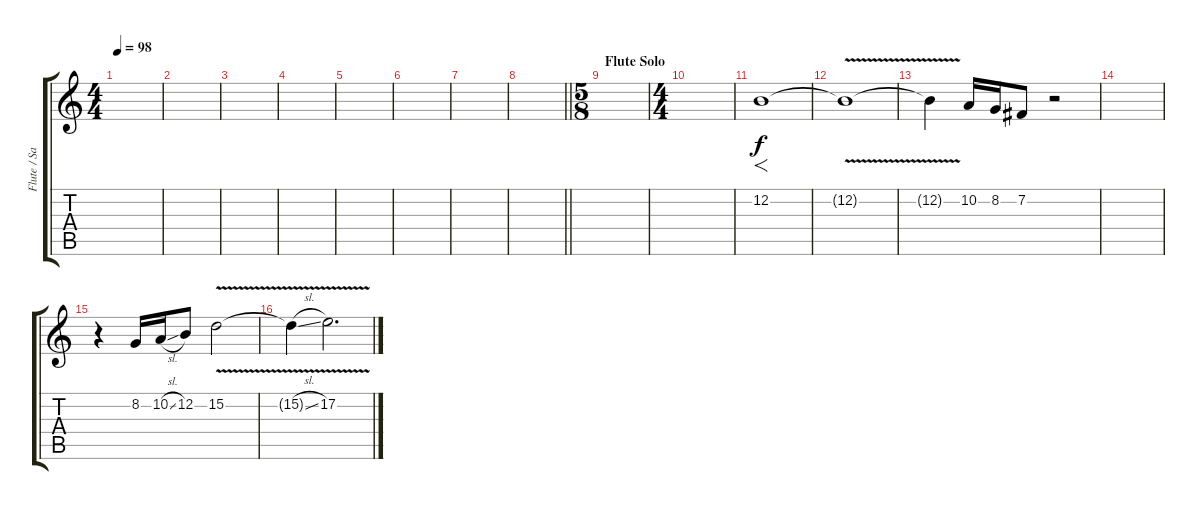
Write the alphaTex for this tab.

\track ("Flute / Sax" "Flute / Sa") {instrument flute}
\staff {score tabs}
\tuning (E4 B3 G3 D3 A2 E2) {hide}
\ts (4 4)
\tempo 98
\clef g2
\ks c
|
|
|
|
|
|
|
\barLineRight lightlight
|
\ts (5 8)
\section ("" "Flute Solo")
|
\ts (4 4)
|
12.2.1{f} |
12.2{v t}.1 |
12.2{v t}.4 10.2.16 8.2.16 7.2.8 r.2 |
|
r.4 8.2.16 10.2{sl}.16 12.2.8 15.2{v}.2 |
15.2{sl t}.4 17.2{v}.2{d}
